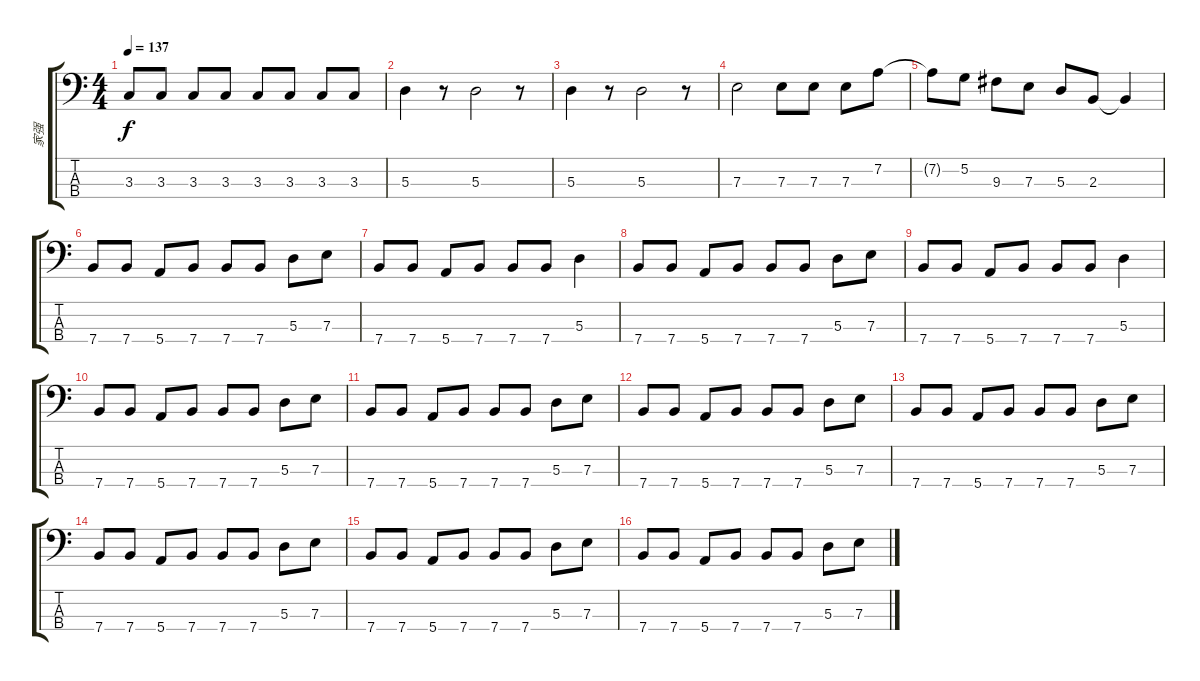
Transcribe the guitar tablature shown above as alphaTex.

\track ("家强" "家强") {instrument electricbassfinger}
\staff {score tabs}
\tuning (G2 D2 A1 E1) {hide}
\ts (4 4)
\tempo 137
\clef f4
\ks c
3.3.8{dy f} 3.3.8 3.3.8 3.3.8 3.3.8 3.3.8 3.3.8 3.3.8 |
5.3.4 r.8 5.3.2 r.8 |
5.3.4 r.8 5.3.2 r.8 |
7.3.2 7.3.8 7.3.8 7.3.8 7.2.8 |
7.2{t}.8 5.2.8 9.3.8 7.3.8 5.3.8 2.3.8 2.3{t}.4 |
7.4.8 7.4.8 5.4.8 7.4.8 7.4.8 7.4.8 5.3.8 7.3.8 |
7.4.8 7.4.8 5.4.8 7.4.8 7.4.8 7.4.8 5.3.4 |
7.4.8 7.4.8 5.4.8 7.4.8 7.4.8 7.4.8 5.3.8 7.3.8 |
7.4.8 7.4.8 5.4.8 7.4.8 7.4.8 7.4.8 5.3.4 |
7.4.8 7.4.8 5.4.8 7.4.8 7.4.8 7.4.8 5.3.8 7.3.8 |
7.4.8 7.4.8 5.4.8 7.4.8 7.4.8 7.4.8 5.3.8 7.3.8 |
7.4.8 7.4.8 5.4.8 7.4.8 7.4.8 7.4.8 5.3.8 7.3.8 |
7.4.8 7.4.8 5.4.8 7.4.8 7.4.8 7.4.8 5.3.8 7.3.8 |
7.4.8 7.4.8 5.4.8 7.4.8 7.4.8 7.4.8 5.3.8 7.3.8 |
7.4.8 7.4.8 5.4.8 7.4.8 7.4.8 7.4.8 5.3.8 7.3.8 |
7.4.8 7.4.8 5.4.8 7.4.8 7.4.8 7.4.8 5.3.8 7.3.8
